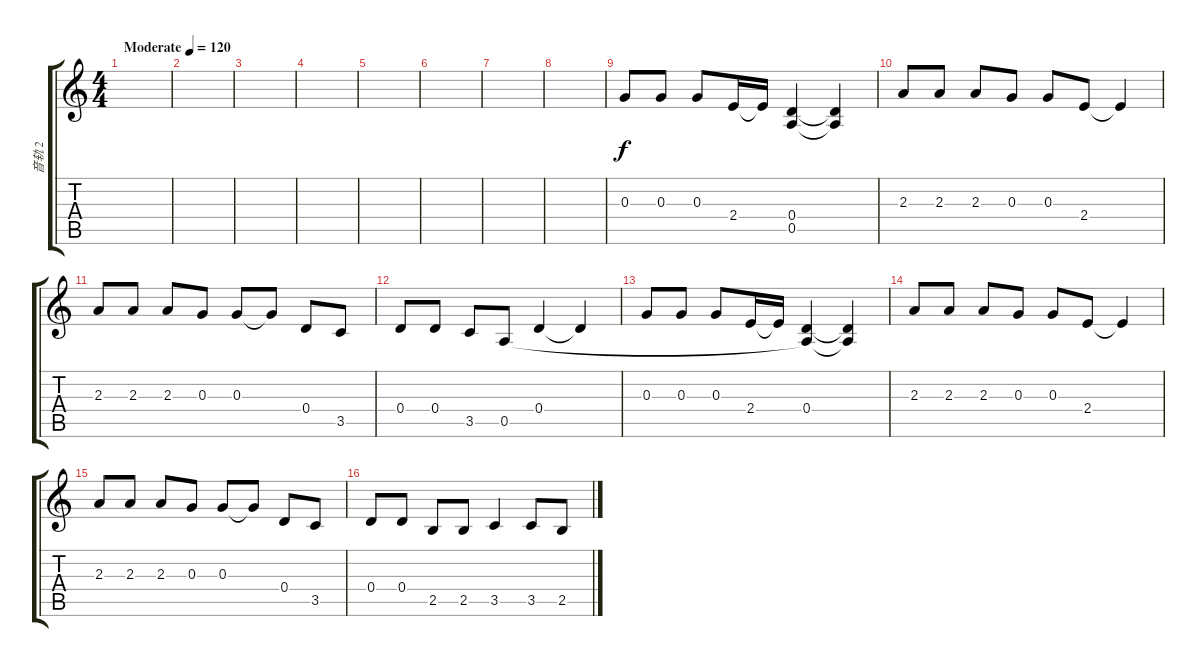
\track ("音轨 2" "音轨 2") {instrument acousticguitarsteel}
\staff {score tabs}
\tuning (E4 B3 G3 D3 A2 E2) {hide}
\ts (4 4)
\tempo (120 "Moderate")
\clef g2
\ks c
|
|
|
|
|
|
|
|
0.3.8 0.3.8 0.3.8 2.4.16 2.4{t}.16 (0.4 0.5).4{txt ""} (0.4{t} 0.5{t}).4 |
2.3.8 2.3.8 2.3.8 0.3.8 0.3.8 2.4.8 2.4{t}.4 |
2.3.8 2.3.8 2.3.8 0.3.8 0.3.8 0.3{t}.8 0.4.8 3.5.8 |
0.4.8 0.4.8 3.5.8 0.5.8 0.4.4 0.4{t}.4 |
0.3.8 0.3.8 0.3.8 2.4.16 2.4{t}.16 (0.4 0.5{t}).4 (0.4{t} 0.5{t}).4 |
2.3.8 2.3.8 2.3.8 0.3.8 0.3.8 2.4.8 2.4{t}.4 |
2.3.8 2.3.8 2.3.8 0.3.8 0.3.8 0.3{t}.8 0.4.8 3.5.8 |
0.4.8 0.4.8 2.5.8 2.5.8 3.5.4 3.5.8 2.5.8
